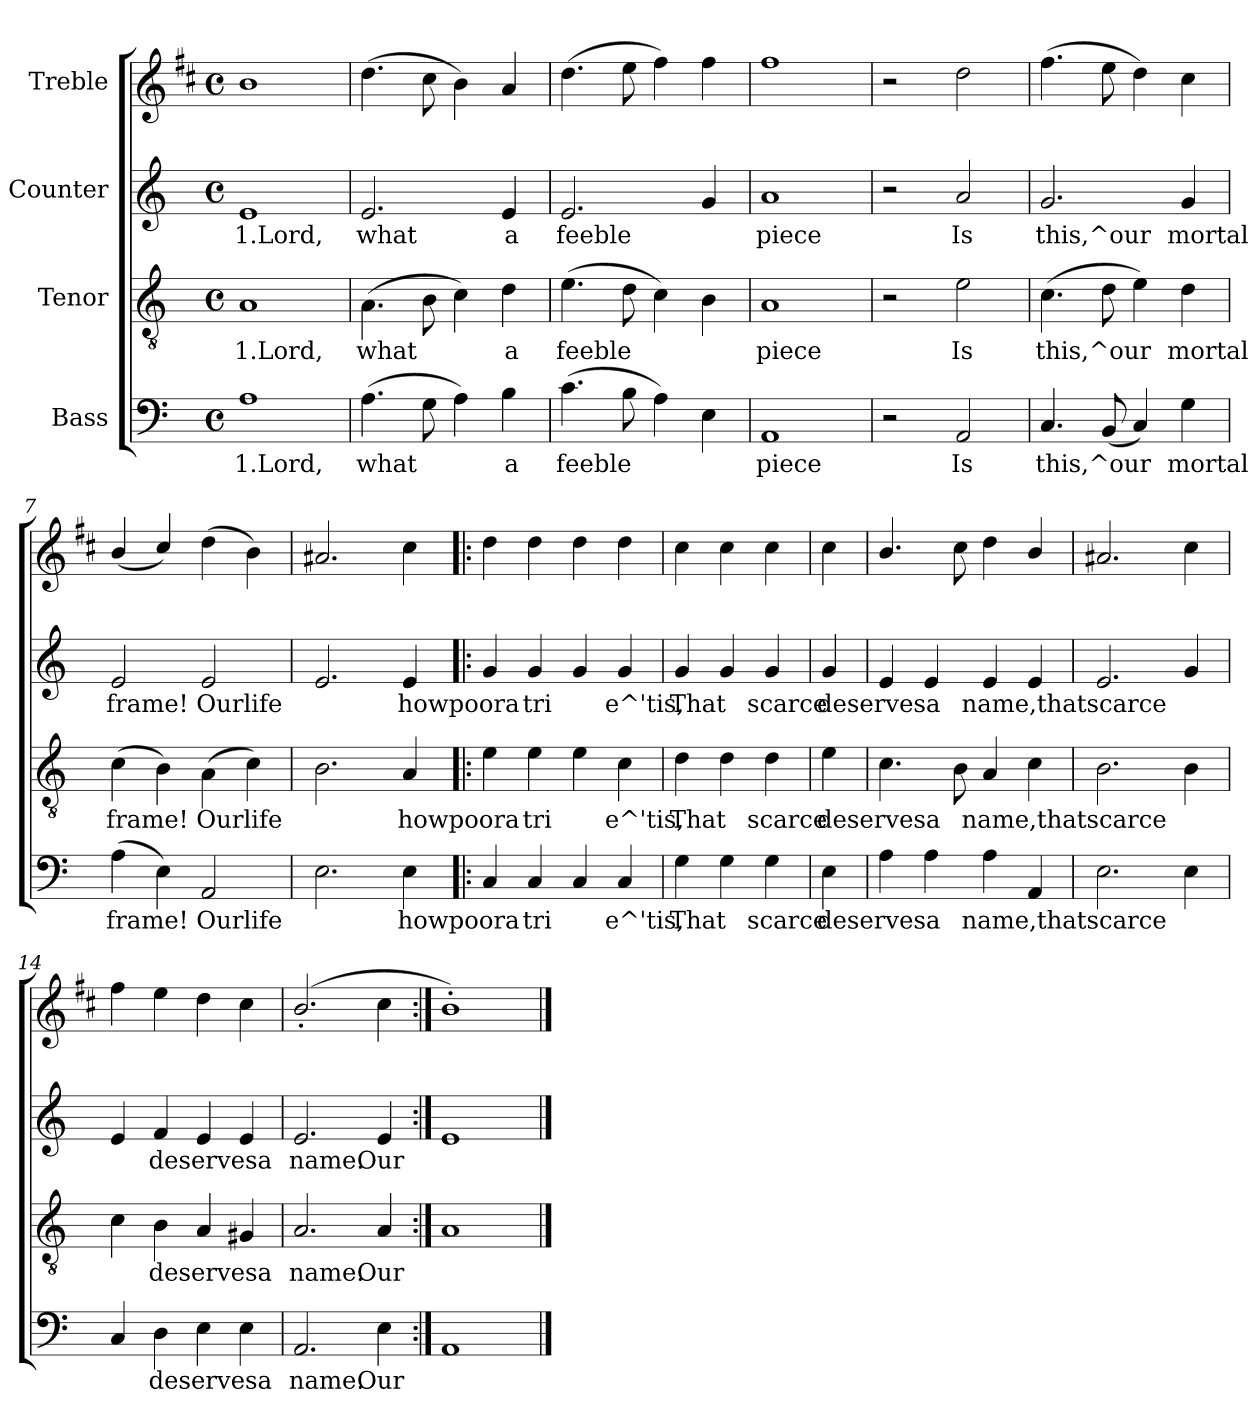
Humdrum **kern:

**kern	**text	**kern	**text	**kern	**text	**kern
*part4	*part4	*part3	*part3	*part2	*part2	*part1
*staff4	*staff4	*staff3	*staff3	*staff2	*staff2	*staff1
*I"Bass	*	*I"Tenor	*	*I"Counter	*	*I"Treble
!!LO:PB:g=z
*stria5	*	*stria5	*	*stria5	*	*stria5
*clefF4	*	*clefGv2	*	*clefG2	*	*clefG2
*	*	*	*	*	*	*ITrd1c2
*k[]	*	*k[]	*	*k[]	*	*k[]
*C:	*	*C:	*	*C:	*	*C:
*M4/4	*	*M4/4	*	*M4/4	*	*M4/4
*met(c)	*	*met(c)	*	*met(c)	*	*met(c)
=1	=1	=1	=1	=1	=1	=1
!	!LO:LY:a:rj	!	!LO:LY:a:rj	!	!LO:LY:b:rj	!
1A	1.Lord,	1A	1.Lord,	1e	1.Lord,	1a
=2	=2	=2	=2	=2	=2	=2
!	!LO:LY:a:rj	!	!LO:LY:a:rj	!	!LO:LY:b:rj	!
(>4.A\	what	(>4.A\	what	2.e/	what	(>4.cc\
!	!LO:LY:a:rj	!	!LO:LY:a:rj	!	!	!
8G\	.	8B\	.	.	.	8b\
!	!LO:LY:a:rj	!	!LO:LY:a:rj	!	!	!
4A\)	.	4c\)	.	.	.	4a\)
!	!LO:LY:a:rj	!	!LO:LY:a:rj	!	!LO:LY:b:rj	!
4B\	a	4d\	a	4e/	a	4g/
=3	=3	=3	=3	=3	=3	=3
!	!LO:LY:a:rj	!	!LO:LY:a:rj	!	!LO:LY:b:rj	!
(>4.c\	feeble	(>4.e\	feeble	2.e/	feeble	(>4.cc\
!	!LO:LY:a:rj	!	!LO:LY:a:rj	!	!	!
8B\	.	8d\	.	.	.	8dd\
!	!LO:LY:a:rj	!	!LO:LY:a:rj	!	!	!
4A\)	.	4c\)	.	.	.	4ee\)
!	!LO:LY:a:rj	!	!LO:LY:a:rj	!	!LO:LY:b:rj	!
4E\	.	4B\	.	4g/	.	4ee\
=4	=4	=4	=4	=4	=4	=4
!	!LO:LY:a:rj	!	!LO:LY:a:rj	!	!LO:LY:b:rj	!
1AA	piece	1A	piece	1a	piece	1ee
=5	=5	=5	=5	=5	=5	=5
2r	.	2r	.	2r	.	2r
!	!LO:LY:a:rj	!	!LO:LY:a:rj	!	!LO:LY:b:rj	!
2AA/	Is	2e\	Is	2a/	Is	2cc\
=6	=6	=6	=6	=6	=6	=6
!	!LO:LY:a:rj	!	!LO:LY:a:rj	!	!LO:LY:b:rj	!
4.C/	this,^our	(>4.c\	this,^our	2.g/	this,^our	(>4.ee\
!	!LO:LY:a:rj	!	!LO:LY:a:rj	!	!	!
(<8BB/	.	8d\	.	.	.	8dd\
!	!LO:LY:a:rj	!	!LO:LY:a:rj	!	!	!
4C/)	.	4e\)	.	.	.	4cc\)
!	!LO:LY:a:rj	!	!LO:LY:a:rj	!	!LO:LY:b:rj	!
4G\	mortal	4d\	mortal	4g/	mortal	4b\
=7	=7	=7	=7	=7	=7	=7
!	!LO:LY:a:rj	!	!LO:LY:a:rj	!	!LO:LY:b:rj	!
(>4A\	frame!	(>4c\	frame!	2e/	frame!	(<4a/
!	!LO:LY:a:rj	!	!LO:LY:a:rj	!	!	!
4E\)	.	4B\)	.	.	.	4b/)
!	!LO:LY:a:rj	!	!LO:LY:a:rj	!	!LO:LY:b:rj	!
2AA/	Ourlife	(>4A\	Ourlife	2e/	Ourlife	(>4cc\
!	!	!	!LO:LY:a:rj	!	!	!
.	.	4c\)	.	.	.	4a\)
=8	=8	=8	=8	=8	=8	=8
!	!LO:LY:a:rj	!	!LO:LY:a:rj	!	!LO:LY:b:rj	!
2.E\	.	2.B\	.	2.e/	.	2.g#X/
!	!LO:LY:a:rj	!	!LO:LY:a:rj	!	!LO:LY:b:rj	!
4E\	howpoora	4A/	howpoora	4e/	howpoora	4b\
=9!|:	=9!|:	=9!|:	=9!|:	=9!|:	=9!|:	=9!|:
!	!LO:LY:a:rj	!	!LO:LY:a:rj	!	!LO:LY:b:rj	!
4C/	.	4e\	.	4g/	.	4cc\
!	!LO:LY:a:rj	!	!LO:LY:a:rj	!	!LO:LY:b:rj	!
4C/	tri	4e\	tri	4g/	tri	4cc\
!	!LO:LY:a:rj	!	!LO:LY:a:rj	!	!LO:LY:b:rj	!
4C/	.	4e\	.	4g/	.	4cc\
!	!LO:LY:a:rj	!	!LO:LY:a:rj	!	!LO:LY:b:rj	!
4C/	e^'tis,	4c\	e^'tis,	4g/	e^'tis,	4cc>\
=10	=10	=10	=10	=10	=10	=10
!	!LO:LY:a:rj	!	!LO:LY:a:rj	!	!LO:LY:b:rj	!
4G\	That	4d\	That	4g/	That	4b>\
!	!LO:LY:a:rj	!	!LO:LY:a:rj	!	!LO:LY:b:rj	!
4G\	.	4d\	.	4g/	.	4b\
!	!LO:LY:a:rj	!	!LO:LY:a:rj	!	!LO:LY:b:rj	!
4G\	scarce	4d\	scarce	4g/	scarce	4b\
=11	=11	=11	=11	=11	=11	=11
!	!LO:LY:a:rj	!	!LO:LY:a:rj	!	!LO:LY:b:rj	!
4E\	deservesa	4e\	deservesa	4g/	deservesa	4b\
=12	=12	=12	=12	=12	=12	=12
!	!LO:LY:a:rj	!	!LO:LY:a:rj	!	!LO:LY:b:rj	!
4A\	.	4.c\	.	4e/	.	4.a/
!	!LO:LY:a:rj	!	!	!	!LO:LY:b:rj	!
4A\	.	.	.	4e/	.	.
!	!	!	!LO:LY:a:rj	!	!	!
.	.	8B\	.	.	.	8b\
!	!LO:LY:a:rj	!	!LO:LY:a:rj	!	!LO:LY:b:rj	!
4A\	name,thatscarce	4A/	name,thatscarce	4e/	name,thatscarce	4cc\
!	!LO:LY:a:rj	!	!LO:LY:a:rj	!	!LO:LY:b:rj	!
4AA/	.	4c\	.	4e/	.	4a/
=13	=13	=13	=13	=13	=13	=13
!	!LO:LY:a:rj	!	!LO:LY:a:rj	!	!LO:LY:b:rj	!
2.E\	.	2.B\	.	2.e/	.	2.g#X/
!	!LO:LY:a:rj	!	!LO:LY:a:rj	!	!LO:LY:b:rj	!
4E\	.	4B\	.	4g/	.	4b\
=14	=14	=14	=14	=14	=14	=14
!	!LO:LY:a:rj	!	!LO:LY:a:rj	!	!LO:LY:b:rj	!
4C/	.	4c\	.	4e/	.	4ee\
!	!LO:LY:a:rj	!	!LO:LY:a:rj	!	!LO:LY:b:rj	!
4D\	deservesa	4B\	deservesa	4f/	deservesa	4dd\
!	!LO:LY:a:rj	!	!LO:LY:a:rj	!	!LO:LY:b:rj	!
4E\	.	4A/	.	4e/	.	4cc\
!	!LO:LY:a:rj	!	!LO:LY:a:rj	!	!LO:LY:b:rj	!
4E\	.	4G#X/	.	4e/	.	4b\
=15	=15	=15	=15	=15	=15	=15
!	!LO:LY:a:rj	!	!LO:LY:a:rj	!	!LO:LY:b:rj	!
2.AA/	name.	2.A/	name.	2.e/	name.	(>2.a'>/
!	!LO:LY:a:rj	!	!LO:LY:a:rj	!	!LO:LY:b:rj	!
4E\	Our	4A/	Our	4e/	Our	4b\
=16:|!	=16:|!	=16:|!	=16:|!	=16:|!	=16:|!	=16:|!
!	!LO:LY:a:rj	!	!LO:LY:a:rj	!	!LO:LY:b:rj	!
1AA	.	1A	.	1e	.	1a'>)
==	==	==	==	==	==	==
*-	*-	*-	*-	*-	*-	*-
